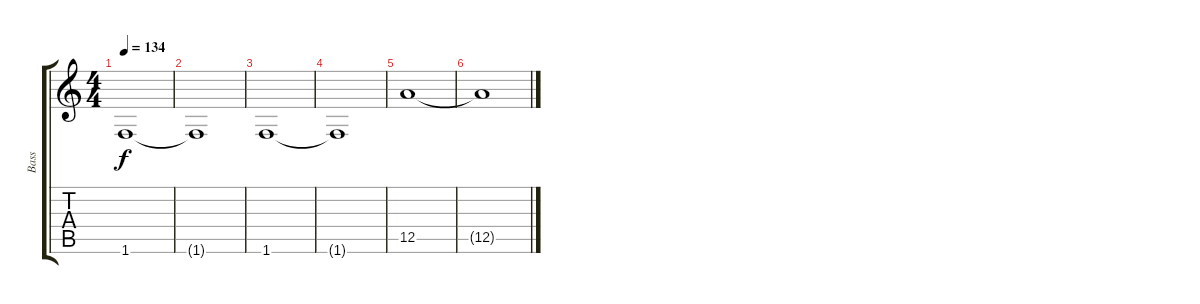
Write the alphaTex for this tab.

\track ("Bass" "Bass") {instrument electricbassfinger}
\staff {score tabs}
\tuning (E4 B3 G3 D3 A2 E2) {hide}
\ts (4 4)
\tempo 134
\clef g2
\ks c
1.6.1{dy f} |
1.6{t}.1 |
1.6.1 |
1.6{t}.1 |
12.5.1 |
12.5{t}.1
